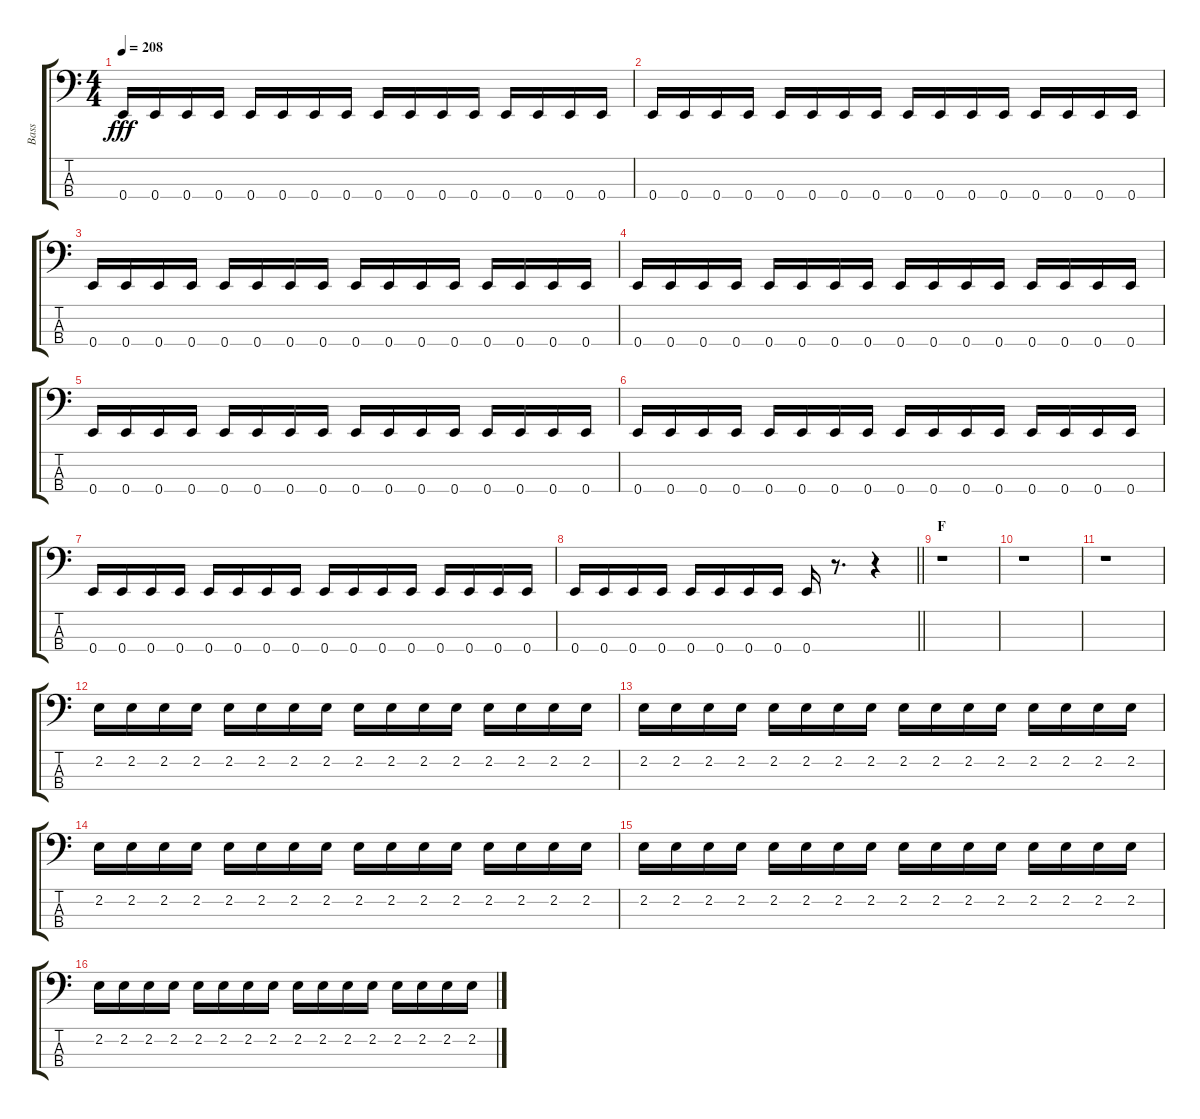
\track ("Bass" "Bass") {instrument electricbassfinger}
\staff {score tabs}
\tuning (G2 D2 A1 E1) {hide}
\ts (4 4)
\tempo 208
\clef f4
\ks c
0.4.16{dy fff} 0.4.16 0.4.16 0.4.16 0.4.16 0.4.16 0.4.16 0.4.16 0.4.16 0.4.16 0.4.16 0.4.16 0.4.16 0.4.16 0.4.16 0.4.16 |
0.4.16 0.4.16 0.4.16 0.4.16 0.4.16 0.4.16 0.4.16 0.4.16 0.4.16 0.4.16 0.4.16 0.4.16 0.4.16 0.4.16 0.4.16 0.4.16 |
0.4.16 0.4.16 0.4.16 0.4.16 0.4.16 0.4.16 0.4.16 0.4.16 0.4.16 0.4.16 0.4.16 0.4.16 0.4.16 0.4.16 0.4.16 0.4.16 |
0.4.16 0.4.16 0.4.16 0.4.16 0.4.16 0.4.16 0.4.16 0.4.16 0.4.16 0.4.16 0.4.16 0.4.16 0.4.16 0.4.16 0.4.16 0.4.16 |
0.4.16 0.4.16 0.4.16 0.4.16 0.4.16 0.4.16 0.4.16 0.4.16 0.4.16 0.4.16 0.4.16 0.4.16 0.4.16 0.4.16 0.4.16 0.4.16 |
0.4.16 0.4.16 0.4.16 0.4.16 0.4.16 0.4.16 0.4.16 0.4.16 0.4.16 0.4.16 0.4.16 0.4.16 0.4.16 0.4.16 0.4.16 0.4.16 |
0.4.16 0.4.16 0.4.16 0.4.16 0.4.16 0.4.16 0.4.16 0.4.16 0.4.16 0.4.16 0.4.16 0.4.16 0.4.16 0.4.16 0.4.16 0.4.16 |
\barLineRight lightlight
0.4.16 0.4.16 0.4.16 0.4.16 0.4.16 0.4.16 0.4.16 0.4.16 0.4.16 r.8{d} r.4 |
\section ("" "F")
r.1 |
r.1 |
r.1 |
2.2.16 2.2.16 2.2.16 2.2.16 2.2.16 2.2.16 2.2.16 2.2.16 2.2.16 2.2.16 2.2.16 2.2.16 2.2.16 2.2.16 2.2.16 2.2.16 |
2.2.16 2.2.16 2.2.16 2.2.16 2.2.16 2.2.16 2.2.16 2.2.16 2.2.16 2.2.16 2.2.16 2.2.16 2.2.16 2.2.16 2.2.16 2.2.16 |
2.2.16 2.2.16 2.2.16 2.2.16 2.2.16 2.2.16 2.2.16 2.2.16 2.2.16 2.2.16 2.2.16 2.2.16 2.2.16 2.2.16 2.2.16 2.2.16 |
2.2.16 2.2.16 2.2.16 2.2.16 2.2.16 2.2.16 2.2.16 2.2.16 2.2.16 2.2.16 2.2.16 2.2.16 2.2.16 2.2.16 2.2.16 2.2.16 |
2.2.16 2.2.16 2.2.16 2.2.16 2.2.16 2.2.16 2.2.16 2.2.16 2.2.16 2.2.16 2.2.16 2.2.16 2.2.16 2.2.16 2.2.16 2.2.16
